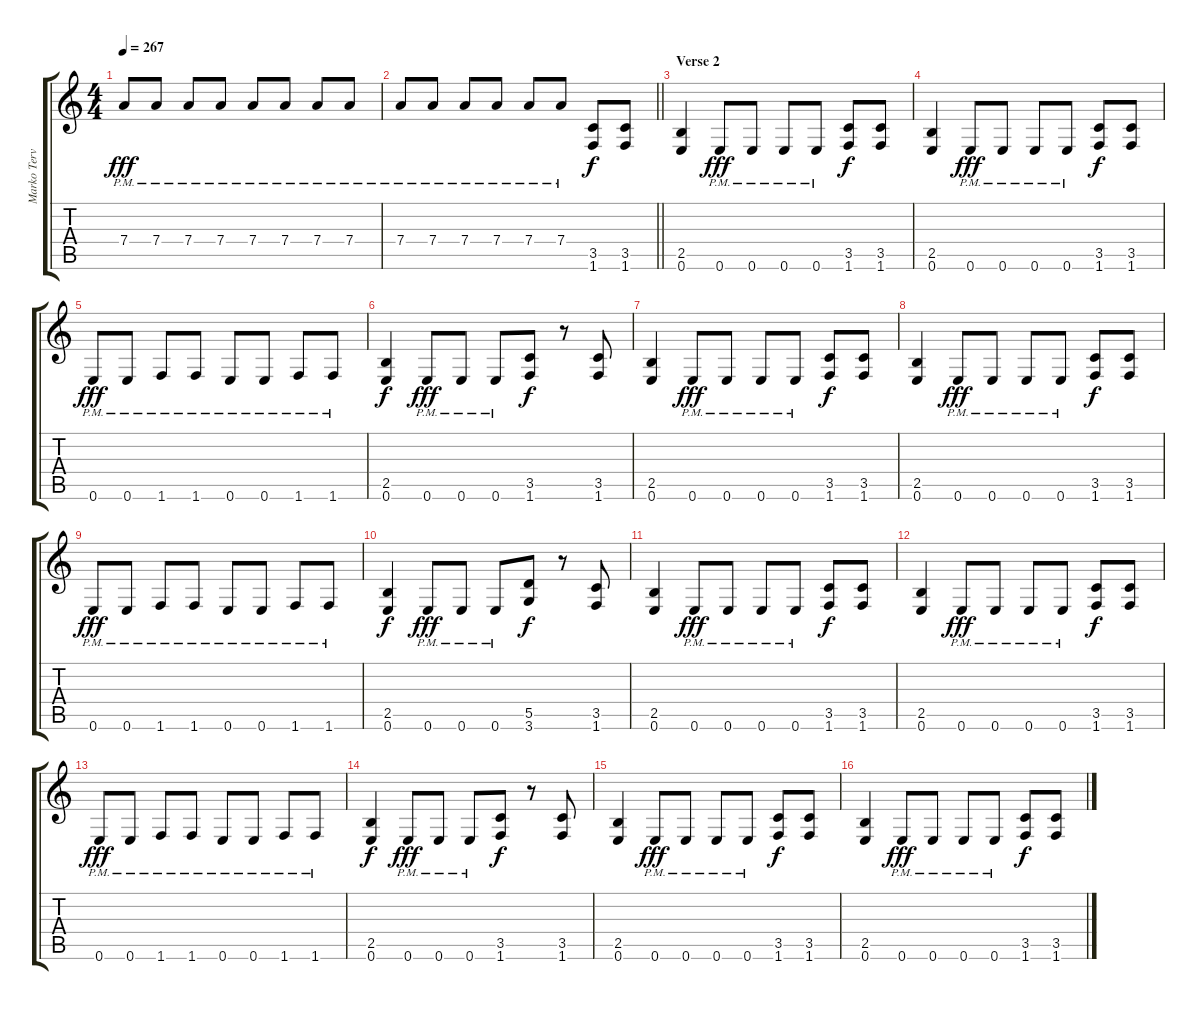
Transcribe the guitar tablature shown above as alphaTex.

\track ("Marko Tervonen" "Marko Terv") {instrument distortionguitar}
\staff {score tabs}
\tuning (E4 B3 G3 D3 A2 E2) {hide}
\ts (4 4)
\tempo 267
\clef g2
\ks c
7.4{pm}.8{dy fff} 7.4{pm}.8 7.4{pm}.8 7.4{pm}.8 7.4{pm}.8 7.4{pm}.8 7.4{pm}.8 7.4{pm}.8 |
\barLineRight lightlight
7.4{pm}.8 7.4{pm}.8 7.4{pm}.8 7.4{pm}.8 7.4{pm}.8 7.4{pm}.8 (3.5 1.6).8{dy f} (3.5 1.6).8 |
\section ("" "Verse 2")
(2.5 0.6).4 0.6{pm}.8{dy fff} 0.6{pm}.8 0.6{pm}.8 0.6{pm}.8 (3.5 1.6).8{dy f} (3.5 1.6).8 |
(2.5 0.6).4 0.6{pm}.8{dy fff} 0.6{pm}.8 0.6{pm}.8 0.6{pm}.8 (3.5 1.6).8{dy f} (3.5 1.6).8 |
0.6{pm}.8{dy fff} 0.6{pm}.8 1.6{pm}.8 1.6{pm}.8 0.6{pm}.8 0.6{pm}.8 1.6{pm}.8 1.6{pm}.8 |
(2.5 0.6).4{dy f} 0.6{pm}.8{dy fff} 0.6{pm}.8 0.6{pm}.8 (3.5 1.6).8{dy f} r.8 (3.5 1.6).8 |
(2.5 0.6).4 0.6{pm}.8{dy fff} 0.6{pm}.8 0.6{pm}.8 0.6{pm}.8 (3.5 1.6).8{dy f} (3.5 1.6).8 |
(2.5 0.6).4 0.6{pm}.8{dy fff} 0.6{pm}.8 0.6{pm}.8 0.6{pm}.8 (3.5 1.6).8{dy f} (3.5 1.6).8 |
0.6{pm}.8{dy fff} 0.6{pm}.8 1.6{pm}.8 1.6{pm}.8 0.6{pm}.8 0.6{pm}.8 1.6{pm}.8 1.6{pm}.8 |
(2.5 0.6).4{dy f} 0.6{pm}.8{dy fff} 0.6{pm}.8 0.6{pm}.8 (5.5 3.6).8{dy f} r.8 (3.5 1.6).8 |
(2.5 0.6).4 0.6{pm}.8{dy fff} 0.6{pm}.8 0.6{pm}.8 0.6{pm}.8 (3.5 1.6).8{dy f} (3.5 1.6).8 |
(2.5 0.6).4 0.6{pm}.8{dy fff} 0.6{pm}.8 0.6{pm}.8 0.6{pm}.8 (3.5 1.6).8{dy f} (3.5 1.6).8 |
0.6{pm}.8{dy fff} 0.6{pm}.8 1.6{pm}.8 1.6{pm}.8 0.6{pm}.8 0.6{pm}.8 1.6{pm}.8 1.6{pm}.8 |
(2.5 0.6).4{dy f} 0.6{pm}.8{dy fff} 0.6{pm}.8 0.6{pm}.8 (3.5 1.6).8{dy f} r.8 (3.5 1.6).8 |
(2.5 0.6).4 0.6{pm}.8{dy fff} 0.6{pm}.8 0.6{pm}.8 0.6{pm}.8 (3.5 1.6).8{dy f} (3.5 1.6).8 |
(2.5 0.6).4 0.6{pm}.8{dy fff} 0.6{pm}.8 0.6{pm}.8 0.6{pm}.8 (3.5 1.6).8{dy f} (3.5 1.6).8
